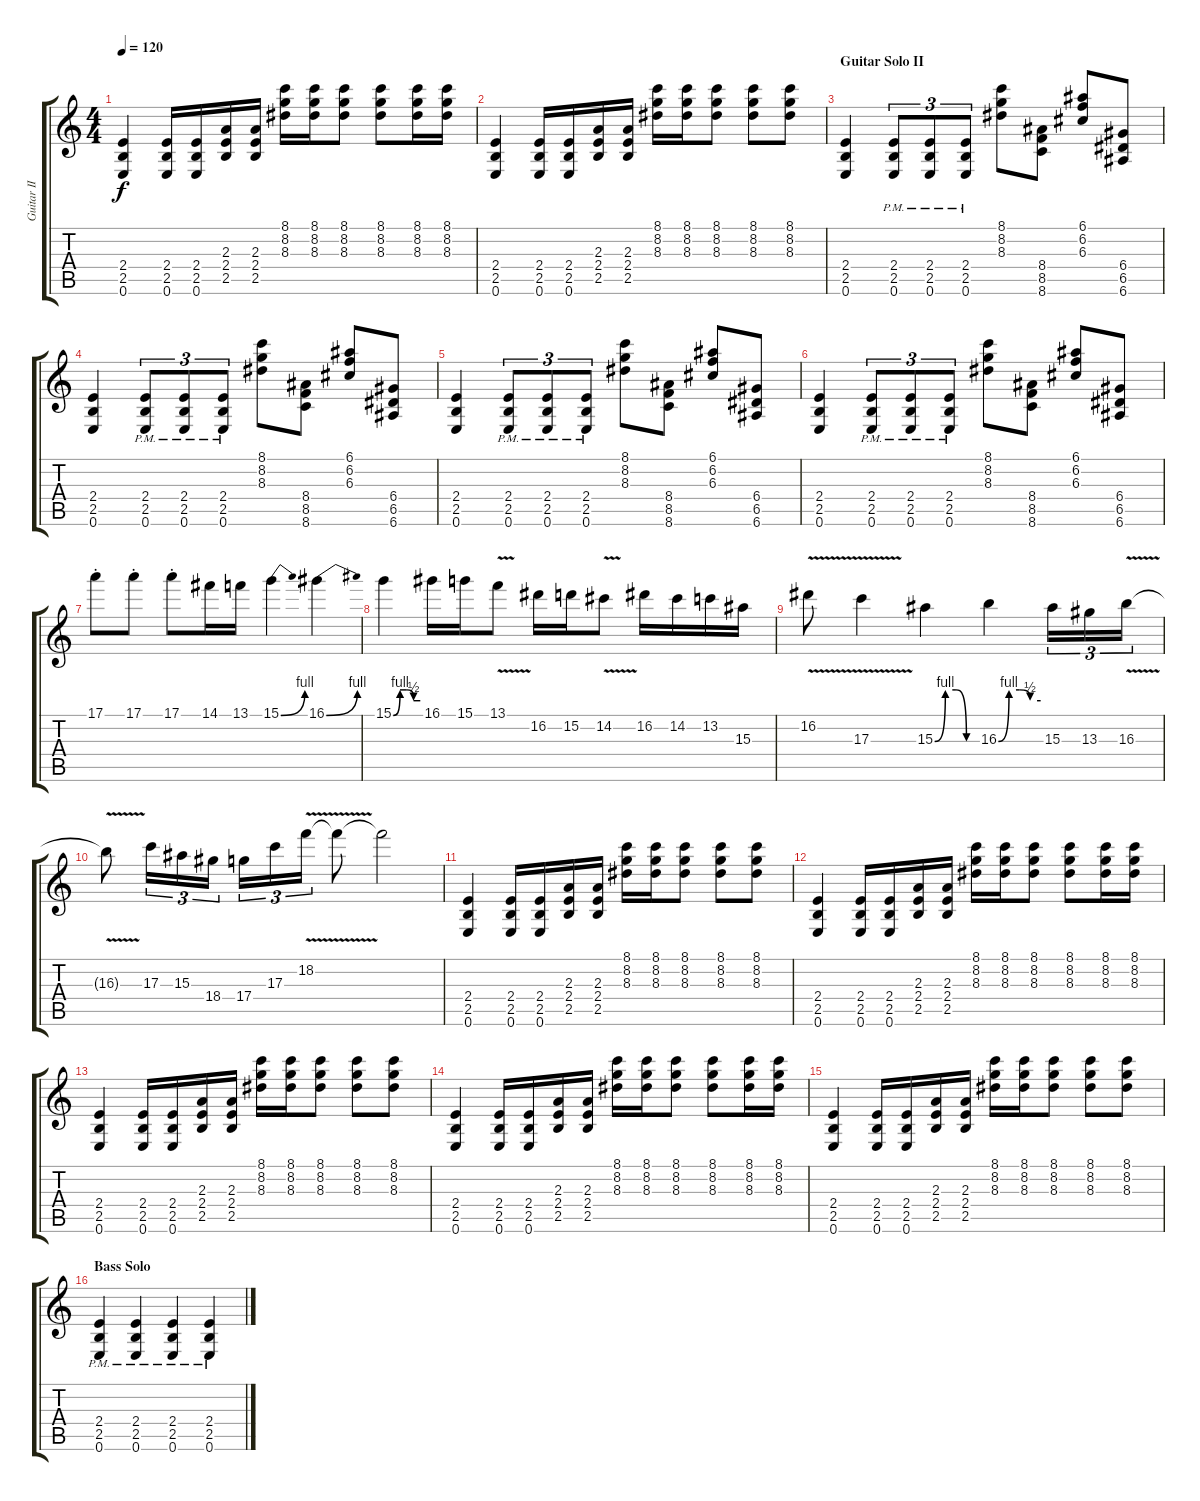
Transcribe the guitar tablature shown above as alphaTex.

\track ("Guitar II" "Guitar II") {instrument distortionguitar}
\staff {score tabs}
\tuning (E4 B3 G3 D3 A2 E2) {hide}
\ts (4 4)
\tempo 120
\clef g2
\ks c
(2.4 2.5 0.6).4{dy f} (2.4 2.5 0.6).16 (2.4 2.5 0.6).16 (2.3 2.4 2.5).16 (2.3 2.4 2.5).16 (8.1 8.2 8.3).16 (8.1 8.2 8.3).16 (8.1 8.2 8.3).8 (8.1 8.2 8.3).8 (8.1 8.2 8.3).16 (8.1 8.2 8.3).16 |
(2.4 2.5 0.6).4 (2.4 2.5 0.6).16 (2.4 2.5 0.6).16 (2.3 2.4 2.5).16 (2.3 2.4 2.5).16 (8.1 8.2 8.3).16 (8.1 8.2 8.3).16 (8.1 8.2 8.3).8 (8.1 8.2 8.3).8 (8.1 8.2 8.3).8 |
\section ("" "Guitar Solo II")
(2.4 2.5 0.6).4 (2.4{pm} 2.5{pm} 0.6{pm}).8{tu (3 2)} (2.4{pm} 2.5{pm} 0.6{pm}).8{tu (3 2)} (2.4{pm} 2.5{pm} 0.6{pm}).8{tu (3 2)} (8.1 8.2 8.3).8 (8.4 8.5 8.6).8 (6.1 6.2 6.3).8 (6.4 6.5 6.6).8 |
(2.4 2.5 0.6).4 (2.4{pm} 2.5{pm} 0.6{pm}).8{tu (3 2)} (2.4{pm} 2.5{pm} 0.6{pm}).8{tu (3 2)} (2.4{pm} 2.5{pm} 0.6{pm}).8{tu (3 2)} (8.1 8.2 8.3).8 (8.4 8.5 8.6).8 (6.1 6.2 6.3).8 (6.4 6.5 6.6).8 |
(2.4 2.5 0.6).4 (2.4{pm} 2.5{pm} 0.6{pm}).8{tu (3 2)} (2.4{pm} 2.5{pm} 0.6{pm}).8{tu (3 2)} (2.4{pm} 2.5{pm} 0.6{pm}).8{tu (3 2)} (8.1 8.2 8.3).8 (8.4 8.5 8.6).8 (6.1 6.2 6.3).8 (6.4 6.5 6.6).8 |
(2.4 2.5 0.6).4 (2.4{pm} 2.5{pm} 0.6{pm}).8{tu (3 2)} (2.4{pm} 2.5{pm} 0.6{pm}).8{tu (3 2)} (2.4{pm} 2.5{pm} 0.6{pm}).8{tu (3 2)} (8.1 8.2 8.3).8 (8.4 8.5 8.6).8 (6.1 6.2 6.3).8 (6.4 6.5 6.6).8 |
17.1{st}.8{volume 16} 17.1{st}.8 17.1{st}.8 14.1.16 13.1.16 15.1{be (bend 0 0 60 4)}.4 16.1{be (bend 0 0 60 4)}.4 |
15.1{be (custom 0 0 15 4 30 4 45 2 60 2)}.4 16.1.16 15.1.16 13.1{v}.8 16.2.16 15.2.16 14.2{v}.8 16.2.16 14.2.16 13.2.16 15.3.16 |
16.2{v}.8 17.3{v}.4 15.3{be (custom 0 0 15 4 30 4 45 0 60 0)}.4 16.3{be (custom 0 0 15 4 30 4 45 2 60 2)}.4 15.3.16{tu (3 2)} 13.3.16{tu (3 2)} 16.3{v}.16{tu (3 2)} |
16.3{t}.8 17.3.16{tu (3 2)} 15.3.16{tu (3 2)} 18.4.16{tu (3 2)} 17.4.16{tu (3 2)} 17.3.16{tu (3 2)} 18.2{v}.16{tu (3 2)} 18.2{t}.8 18.2{t}.2 |
(2.4 2.5 0.6).4{volume 13} (2.4 2.5 0.6).16 (2.4 2.5 0.6).16 (2.3 2.4 2.5).16 (2.3 2.4 2.5).16 (8.1 8.2 8.3).16 (8.1 8.2 8.3).16 (8.1 8.2 8.3).8 (8.1 8.2 8.3).8 (8.1 8.2 8.3).8 |
(2.4 2.5 0.6).4 (2.4 2.5 0.6).16 (2.4 2.5 0.6).16 (2.3 2.4 2.5).16 (2.3 2.4 2.5).16 (8.1 8.2 8.3).16 (8.1 8.2 8.3).16 (8.1 8.2 8.3).8 (8.1 8.2 8.3).8 (8.1 8.2 8.3).16 (8.1 8.2 8.3).16 |
(2.4 2.5 0.6).4 (2.4 2.5 0.6).16 (2.4 2.5 0.6).16 (2.3 2.4 2.5).16 (2.3 2.4 2.5).16 (8.1 8.2 8.3).16 (8.1 8.2 8.3).16 (8.1 8.2 8.3).8 (8.1 8.2 8.3).8 (8.1 8.2 8.3).8 |
(2.4 2.5 0.6).4 (2.4 2.5 0.6).16 (2.4 2.5 0.6).16 (2.3 2.4 2.5).16 (2.3 2.4 2.5).16 (8.1 8.2 8.3).16 (8.1 8.2 8.3).16 (8.1 8.2 8.3).8 (8.1 8.2 8.3).8 (8.1 8.2 8.3).16 (8.1 8.2 8.3).16 |
(2.4 2.5 0.6).4 (2.4 2.5 0.6).16 (2.4 2.5 0.6).16 (2.3 2.4 2.5).16 (2.3 2.4 2.5).16 (8.1 8.2 8.3).16 (8.1 8.2 8.3).16 (8.1 8.2 8.3).8 (8.1 8.2 8.3).8 (8.1 8.2 8.3).8 |
\section ("" "Bass Solo")
(2.4{pm} 2.5{pm} 0.6{pm}).4 (2.4{pm} 2.5{pm} 0.6{pm}).4 (2.4{pm} 2.5{pm} 0.6{pm}).4 (2.4{pm} 2.5{pm} 0.6{pm}).4
